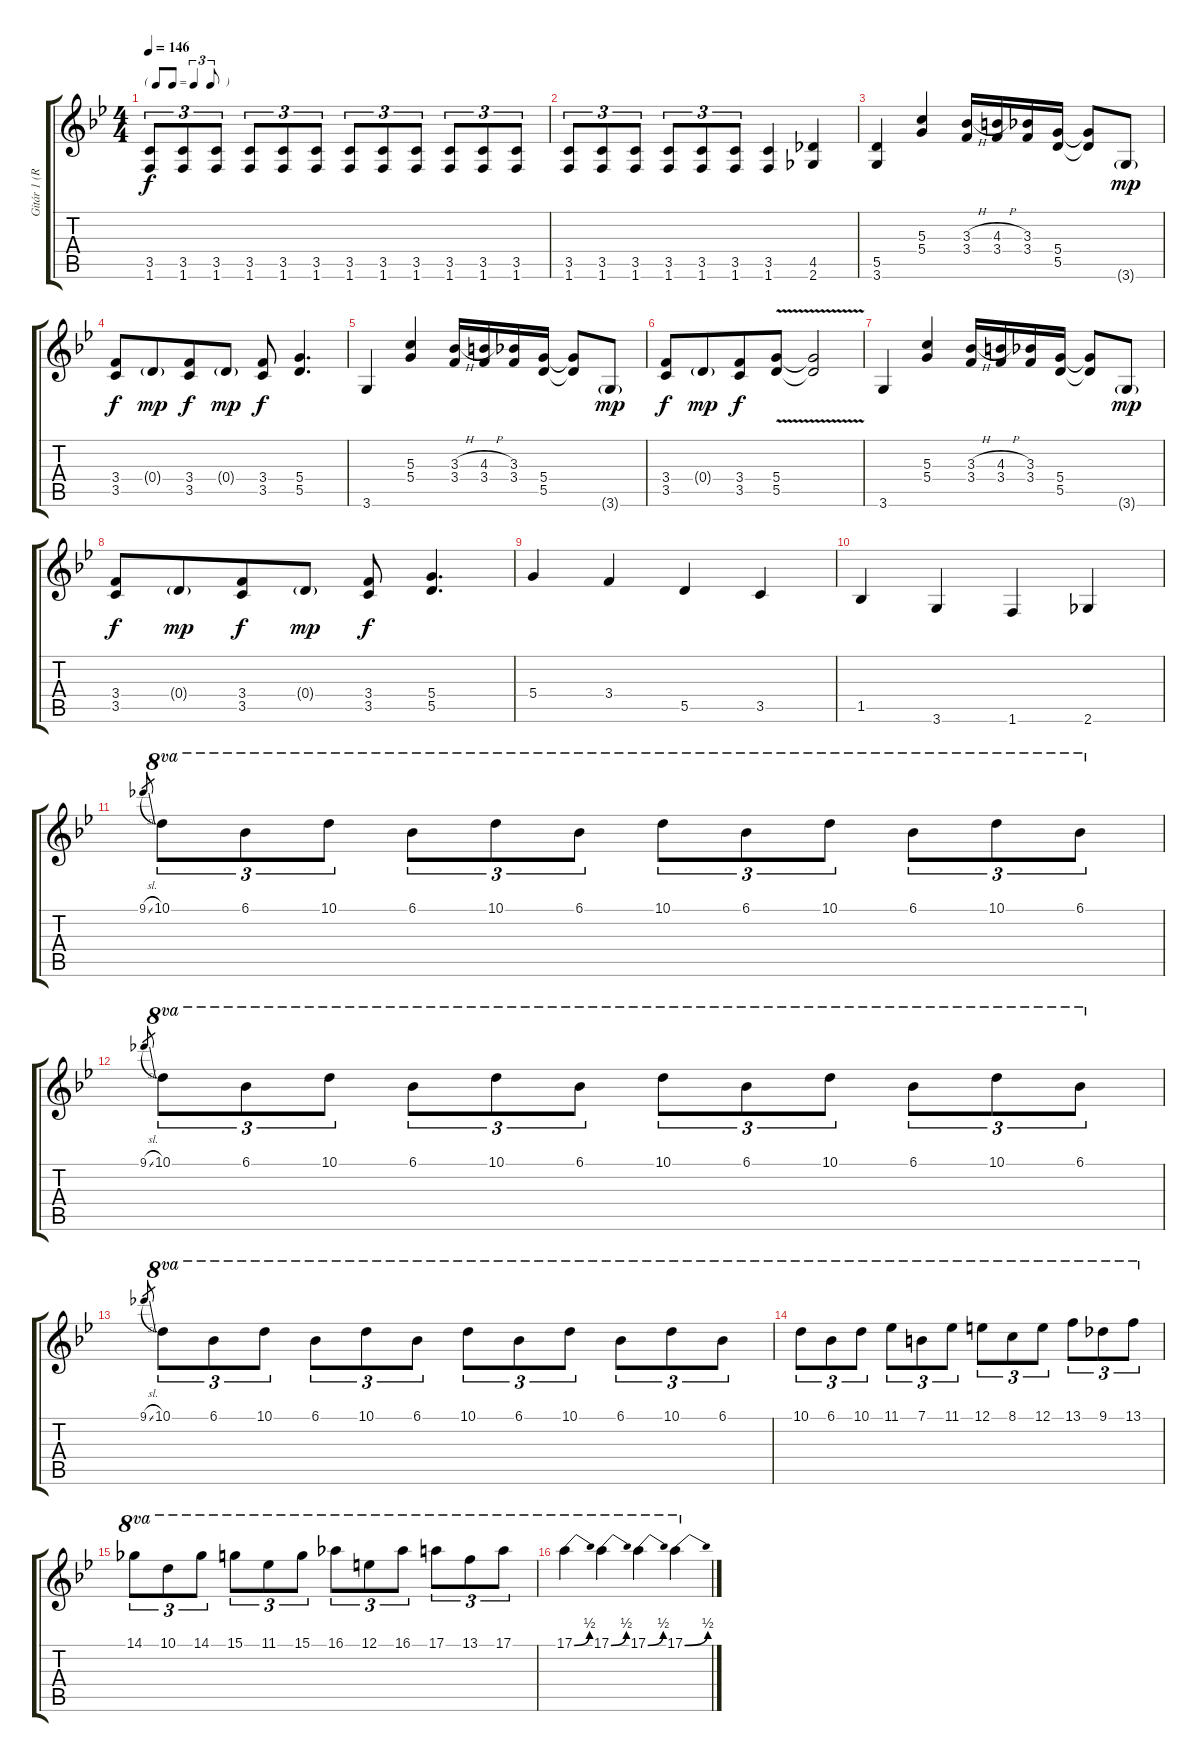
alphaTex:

\track ("Gitár 1 (Ritchie Blackmore)" "Gitár 1 (R") {instrument distortionguitar}
\staff {score tabs}
\tuning (E4 B3 G3 D3 A2 E2) {hide}
\ts (4 4)
\tf triplet8th
\tempo 146
\clef g2
\ks bb
(3.5 1.6).8{tu (3 2) dy f} (3.5 1.6).8{tu (3 2)} (3.5 1.6).8{tu (3 2)} (3.5 1.6).8{tu (3 2)} (3.5 1.6).8{tu (3 2)} (3.5 1.6).8{tu (3 2)} (3.5 1.6).8{tu (3 2)} (3.5 1.6).8{tu (3 2)} (3.5 1.6).8{tu (3 2)} (3.5 1.6).8{tu (3 2)} (3.5 1.6).8{tu (3 2)} (3.5 1.6).8{tu (3 2)} |
(3.5 1.6).8{tu (3 2)} (3.5 1.6).8{tu (3 2)} (3.5 1.6).8{tu (3 2)} (3.5 1.6).8{tu (3 2)} (3.5 1.6).8{tu (3 2)} (3.5 1.6).8{tu (3 2)} (3.5 1.6).4 (4.5 2.6).4 |
(5.5 3.6).4 (5.3 5.4).4 (3.3{h} 3.4).16 (4.3{h} 3.4).16 (3.3 3.4).16 (5.4 5.5).16 (5.4{t} 5.5{t}).8 3.6{g}.8{dy mp} |
(3.4 3.5).8{dy f} 0.4{g}.8{dy mp beam merge} (3.4 3.5).8{dy f} 0.4{g}.8{dy mp} (3.4 3.5).8{dy f} (5.4 5.5).4{d} |
3.6.4 (5.3 5.4).4 (3.3{h} 3.4).16 (4.3{h} 3.4).16 (3.3 3.4).16 (5.4 5.5).16 (5.4{t} 5.5{t}).8 3.6{g}.8{dy mp} |
(3.4 3.5).8{dy f} 0.4{g}.8{dy mp beam merge} (3.4 3.5).8{dy f} (5.4{v} 5.5{v}).8 (5.4{t} 5.5{t}).2 |
3.6.4 (5.3 5.4).4 (3.3{h} 3.4).16 (4.3{h} 3.4).16 (3.3 3.4).16 (5.4 5.5).16 (5.4{t} 5.5{t}).8 3.6{g}.8{dy mp} |
(3.4 3.5).8{dy f} 0.4{g}.8{dy mp beam merge} (3.4 3.5).8{dy f} 0.4{g}.8{dy mp} (3.4 3.5).8{dy f} (5.4 5.5).4{d} |
5.4.4 3.4.4 5.5.4 3.5.4 |
1.5.4 3.6.4 1.6.4 2.6.4 |
9.1{sl}.8{gr} 10.1.8{tu (3 2) ot 8va} 6.1.8{tu (3 2) ot 8va} 10.1.8{tu (3 2) ot 8va} 6.1.8{tu (3 2) ot 8va} 10.1.8{tu (3 2) ot 8va} 6.1.8{tu (3 2) ot 8va} 10.1.8{tu (3 2) ot 8va} 6.1.8{tu (3 2) ot 8va} 10.1.8{tu (3 2) ot 8va} 6.1.8{tu (3 2) ot 8va} 10.1.8{tu (3 2) ot 8va} 6.1.8{tu (3 2) ot 8va} |
9.1{sl}.8{gr} 10.1.8{tu (3 2) ot 8va} 6.1.8{tu (3 2) ot 8va} 10.1.8{tu (3 2) ot 8va} 6.1.8{tu (3 2) ot 8va} 10.1.8{tu (3 2) ot 8va} 6.1.8{tu (3 2) ot 8va} 10.1.8{tu (3 2) ot 8va} 6.1.8{tu (3 2) ot 8va} 10.1.8{tu (3 2) ot 8va} 6.1.8{tu (3 2) ot 8va} 10.1.8{tu (3 2) ot 8va} 6.1.8{tu (3 2) ot 8va} |
9.1{sl}.8{gr} 10.1.8{tu (3 2) ot 8va} 6.1.8{tu (3 2) ot 8va} 10.1.8{tu (3 2) ot 8va} 6.1.8{tu (3 2) ot 8va} 10.1.8{tu (3 2) ot 8va} 6.1.8{tu (3 2) ot 8va} 10.1.8{tu (3 2) ot 8va} 6.1.8{tu (3 2) ot 8va} 10.1.8{tu (3 2) ot 8va} 6.1.8{tu (3 2) ot 8va} 10.1.8{tu (3 2) ot 8va} 6.1.8{tu (3 2) ot 8va} |
10.1.8{tu (3 2) ot 8va} 6.1.8{tu (3 2) ot 8va} 10.1.8{tu (3 2) ot 8va} 11.1.8{tu (3 2) ot 8va} 7.1.8{tu (3 2) ot 8va} 11.1.8{tu (3 2) ot 8va} 12.1.8{tu (3 2) ot 8va} 8.1.8{tu (3 2) ot 8va} 12.1.8{tu (3 2) ot 8va} 13.1.8{tu (3 2) ot 8va} 9.1.8{tu (3 2) ot 8va} 13.1.8{tu (3 2) ot 8va} |
14.1.8{tu (3 2) ot 8va} 10.1.8{tu (3 2) ot 8va} 14.1.8{tu (3 2) ot 8va} 15.1.8{tu (3 2) ot 8va} 11.1.8{tu (3 2) ot 8va} 15.1.8{tu (3 2) ot 8va} 16.1.8{tu (3 2) ot 8va} 12.1.8{tu (3 2) ot 8va} 16.1.8{tu (3 2) ot 8va} 17.1.8{tu (3 2) ot 8va} 13.1.8{tu (3 2) ot 8va} 17.1.8{tu (3 2) ot 8va} |
17.1{be (bend 0 0 60 2)}.4{ot 8va} 17.1{be (bend 0 0 60 2)}.4{ot 8va} 17.1{be (bend 0 0 60 2)}.4{ot 8va} 17.1{be (bend 0 0 60 2)}.4{ot 8va}
